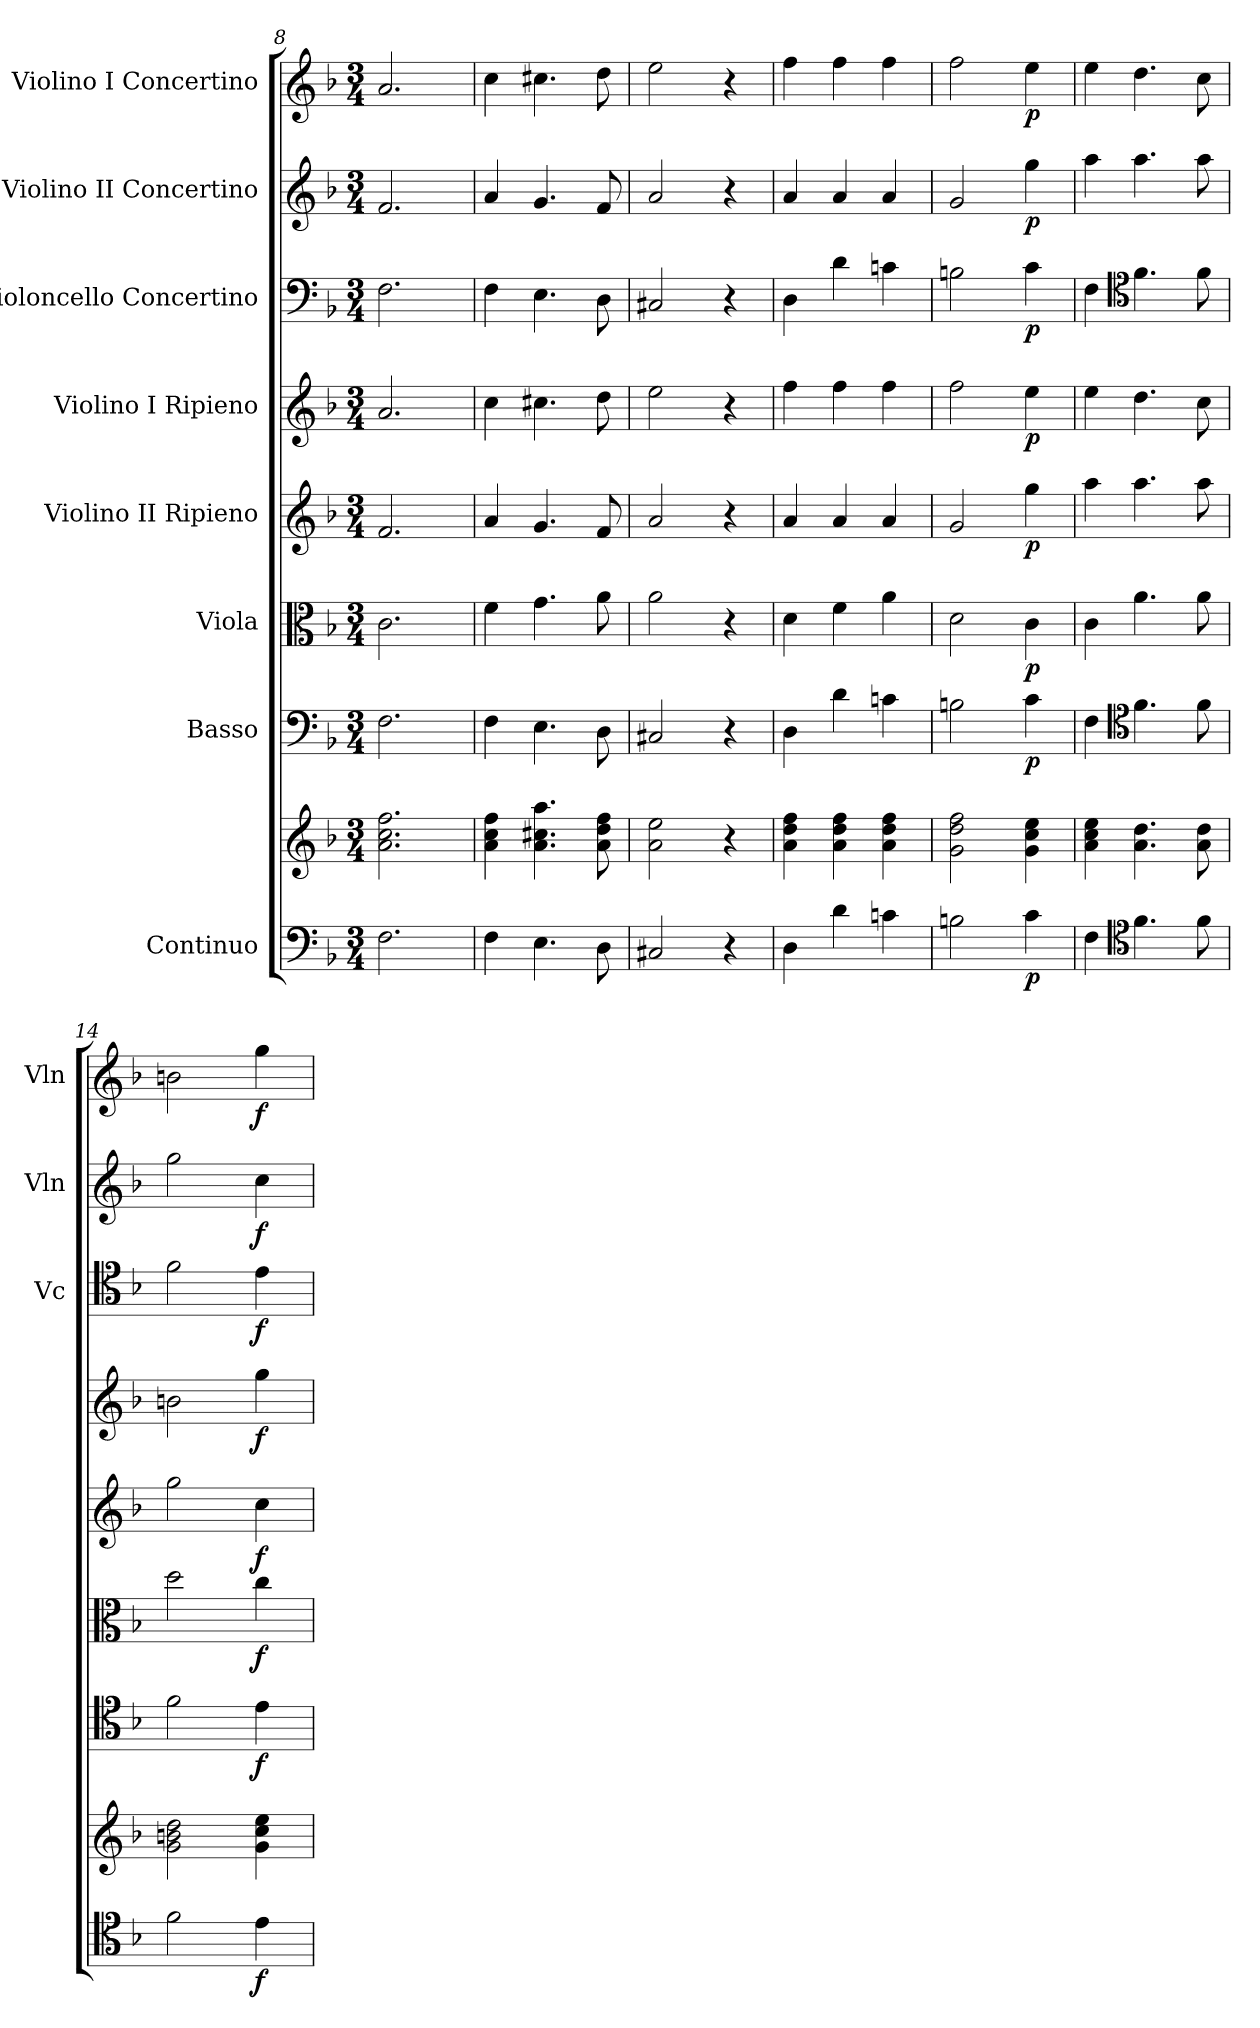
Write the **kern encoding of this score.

**kern	**kern	**dynam	**kern	**dynam	**kern	**dynam	**kern	**dynam	**kern	**dynam	**kern	**dynam	**kern	**dynam	**kern	**dynam
*part8	*part8	*part8	*part7	*part7	*part6	*part6	*part5	*part5	*part4	*part4	*part3	*part3	*part2	*part2	*part1	*part1
*staff9	*staff8	*staff8/9	*staff7	*staff7	*staff6	*staff6	*staff5	*staff5	*staff4	*staff4	*staff3	*staff3	*staff2	*staff2	*staff1	*staff1
*I"Continuo	*	*	*I"Basso	*	*I"Viola	*	*I"Violino II Ripieno	*	*I"Violino I Ripieno	*	*I"Violoncello Concertino	*	*I"Violino II Concertino	*	*I"Violino I Concertino	*
*	*	*	*	*	*	*	*	*	*	*	*I'Vc	*	*I'Vln	*	*I'Vln	*
*clefF4	*clefG2	*	*clefF4	*	*clefC3	*	*clefG2	*	*clefG2	*	*clefF4	*	*clefG2	*	*clefG2	*
*k[b-]	*k[b-]	*	*k[b-]	*	*k[b-]	*	*k[b-]	*	*k[b-]	*	*k[b-]	*	*k[b-]	*	*k[b-]	*
*M3/4	*M3/4	*	*M3/4	*	*M3/4	*	*M3/4	*	*M3/4	*	*M3/4	*	*M3/4	*	*M3/4	*
=8	=8	=8	=8	=8	=8	=8	=8	=8	=8	=8	=8	=8	=8	=8	=8	=8
2.F\	2.a\ 2.cc\ 2.ff\	.	2.F\	.	2.c\	.	2.f/	.	2.a/	.	2.F\	.	2.f/	.	2.a/	.
=9	=9	=9	=9	=9	=9	=9	=9	=9	=9	=9	=9	=9	=9	=9	=9	=9
4F\	4a\ 4cc\ 4ff\	.	4F\	.	4f\	.	4a/	.	4cc\	.	4F\	.	4a/	.	4cc\	.
4.E\	4.a\ 4.cc#X\ 4.aa\	.	4.E\	.	4.g\	.	4.g/	.	4.cc#X\	.	4.E\	.	4.g/	.	4.cc#X\	.
8D\	8a\ 8dd\ 8ff\	.	8D\	.	8a\	.	8f/	.	8dd\	.	8D\	.	8f/	.	8dd\	.
=10	=10	=10	=10	=10	=10	=10	=10	=10	=10	=10	=10	=10	=10	=10	=10	=10
2C#X/	2a\ 2ee\	.	2C#X/	.	2a\	.	2a/	.	2ee\	.	2C#X/	.	2a/	.	2ee\	.
4r	4r	.	4r	.	4r	.	4r	.	4r	.	4r	.	4r	.	4r	.
!!LO:PB:g=z
=11	=11	=11	=11	=11	=11	=11	=11	=11	=11	=11	=11	=11	=11	=11	=11	=11
4D\	4a\ 4dd\ 4ff\	.	4D\	.	4d\	.	4a/	.	4ff\	.	4D\	.	4a/	.	4ff\	.
4d\	4a\ 4dd\ 4ff\	.	4d\	.	4f\	.	4a/	.	4ff\	.	4d\	.	4a/	.	4ff\	.
4cn\	4a\ 4dd\ 4ff\	.	4cn\	.	4a\	.	4a/	.	4ff\	.	4cn\	.	4a/	.	4ff\	.
=12	=12	=12	=12	=12	=12	=12	=12	=12	=12	=12	=12	=12	=12	=12	=12	=12
2Bn\	2g\ 2dd\ 2ff\	.	2Bn\	.	2d\	.	2g/	.	2ff\	.	2Bn\	.	2g/	.	2ff\	.
!	!	!LO:DY:b=2	!	!LO:DY:b	!	!LO:DY:b	!	!LO:DY:b	!	!LO:DY:b	!	!LO:DY:b	!	!LO:DY:b	!	!LO:DY:b
4c\	4g\ 4cc\ 4ee\	p	4c\	p	4c\	p	4gg\	p	4ee\	p	4c\	p	4gg\	p	4ee\	p
=13	=13	=13	=13	=13	=13	=13	=13	=13	=13	=13	=13	=13	=13	=13	=13	=13
4F\	4a\ 4cc\ 4ee\	.	4F\	.	4c\	.	4aa\	.	4ee\	.	4F\	.	4aa\	.	4ee\	.
*clefC4	*	*	*clefC4	*	*	*	*	*	*	*	*clefC4	*	*	*	*	*
4.f\	4.a\ 4.dd\	.	4.f\	.	4.a\	.	4.aa\	.	4.dd\	.	4.f\	.	4.aa\	.	4.dd\	.
8f\	8a\ 8dd\	.	8f\	.	8a\	.	8aa\	.	8cc\	.	8f\	.	8aa\	.	8cc\	.
=14	=14	=14	=14	=14	=14	=14	=14	=14	=14	=14	=14	=14	=14	=14	=14	=14
2f\	2g\ 2bn\ 2dd\	.	2f\	.	2dd\	.	2gg\	.	2bn\	.	2f\	.	2gg\	.	2bn\	.
!	!	!LO:DY:b=2	!	!LO:DY:b	!	!LO:DY:b	!	!LO:DY:b	!	!LO:DY:b	!	!LO:DY:b	!	!LO:DY:b	!	!LO:DY:b
4e\	4g\ 4cc\ 4ee\	f	4e\	f	4cc\	f	4cc\	f	4gg\	f	4e\	f	4cc\	f	4gg\	f
=	=	=	=	=	=	=	=	=	=	=	=	=	=	=	=	=
*-	*-	*-	*-	*-	*-	*-	*-	*-	*-	*-	*-	*-	*-	*-	*-	*-
